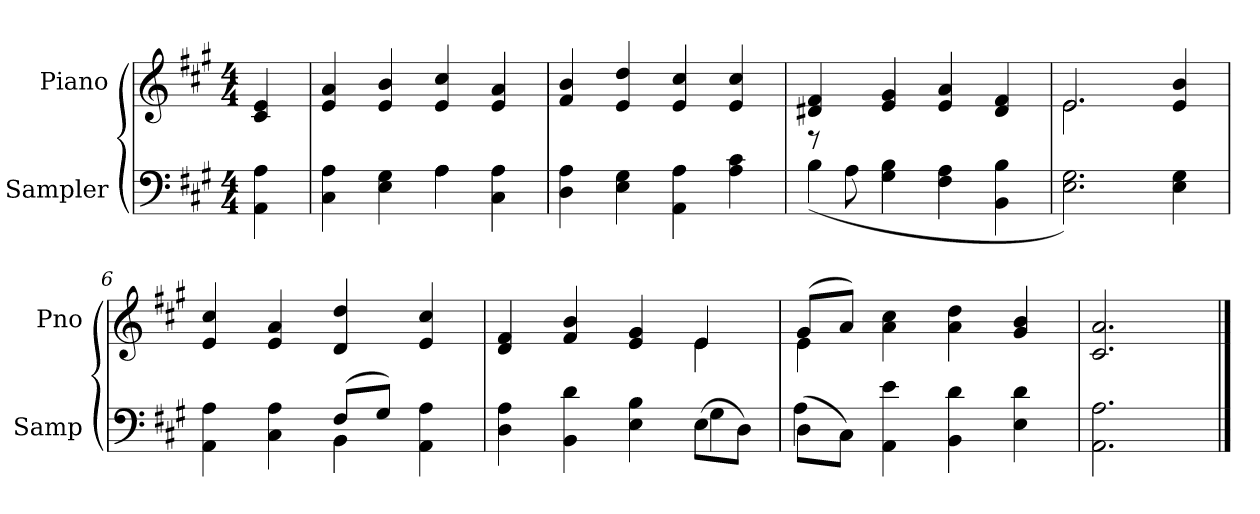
**kern	**kern
*part2	*part1
*staff2	*staff1
*I"Sampler	*I"Piano
*I'Samp	*I'Pno
*clefF4	*clefG2
*k[f#c#g#]	*k[f#c#g#]
*A:	*A:
*M4/4	*M4/4
=1	=1
4AA 4A	4c# 4e
=2	=2
*^	*
4C# 4A	2ryy	4e 4a
4E 4G#	.	4e 4b
4A\	4A	4e 4cc#
4C# 4A	4ryy	4e 4a
*v	*v	*
=3	=3
4D 4A	4f# 4b
4E 4G#	4e 4dd
4AA 4A	4e 4cc#
4A 4c#	4e 4cc#
=4	=4
*^	*
8r	(4B	4d#X 4f#
8A\	.	.
4G# 4B	2.ryy	4e 4g#
4F# 4A	.	4e 4a
4BB 4B	.	4d# 4f#
*v	*v	*
=5	=5
*	*^
2.E 2.G#)	2.e/	2.e
4E 4G#	4e 4b	4ryy
*	*v	*v
=6	=6
*^	*
4AA 4A	2ryy	4e 4cc#
4C# 4A	.	4e 4a
(8F#/L	4BB	4d 4dd
8G#/J)	.	.
4AA 4A	4ryy	4e 4cc#
=7	=7	=7
*	*	*^
4D 4A	2.ryy	4d 4f#	2.ryy
4BB 4d	.	4f# 4b	.
4E 4B	.	4e 4g#	.
(8E\L	4G#	4e/	4e
8D\J)	.	.	.
=8	=8	=8	=8
(8D\L	4A	(8g#/L	4e
8C#\J)	.	8a/J)	.
4AA 4e	2.ryy	4a 4cc#	2.ryy
4BB 4d	.	4a 4dd	.
4E 4d	.	4g# 4b	.
*v	*v	*	*
*	*v	*v
=9	=9
2.AA 2.A	2.c# 2.a
==	==
*-	*-
